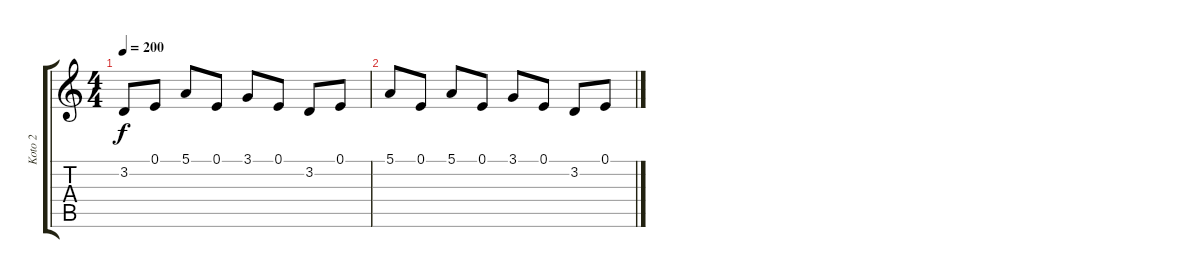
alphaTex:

\track ("Koto 2" "Koto 2") {instrument koto}
\staff {score tabs}
\tuning (E4 B3 G3 D3 A2 E2) {hide}
\ts (4 4)
\tempo 200
\clef g2
\ks c
3.2.8{dy f} 0.1.8 5.1.8 0.1.8 3.1.8 0.1.8 3.2.8 0.1.8 |
5.1.8 0.1.8 5.1.8 0.1.8 3.1.8 0.1.8 3.2.8 0.1.8
